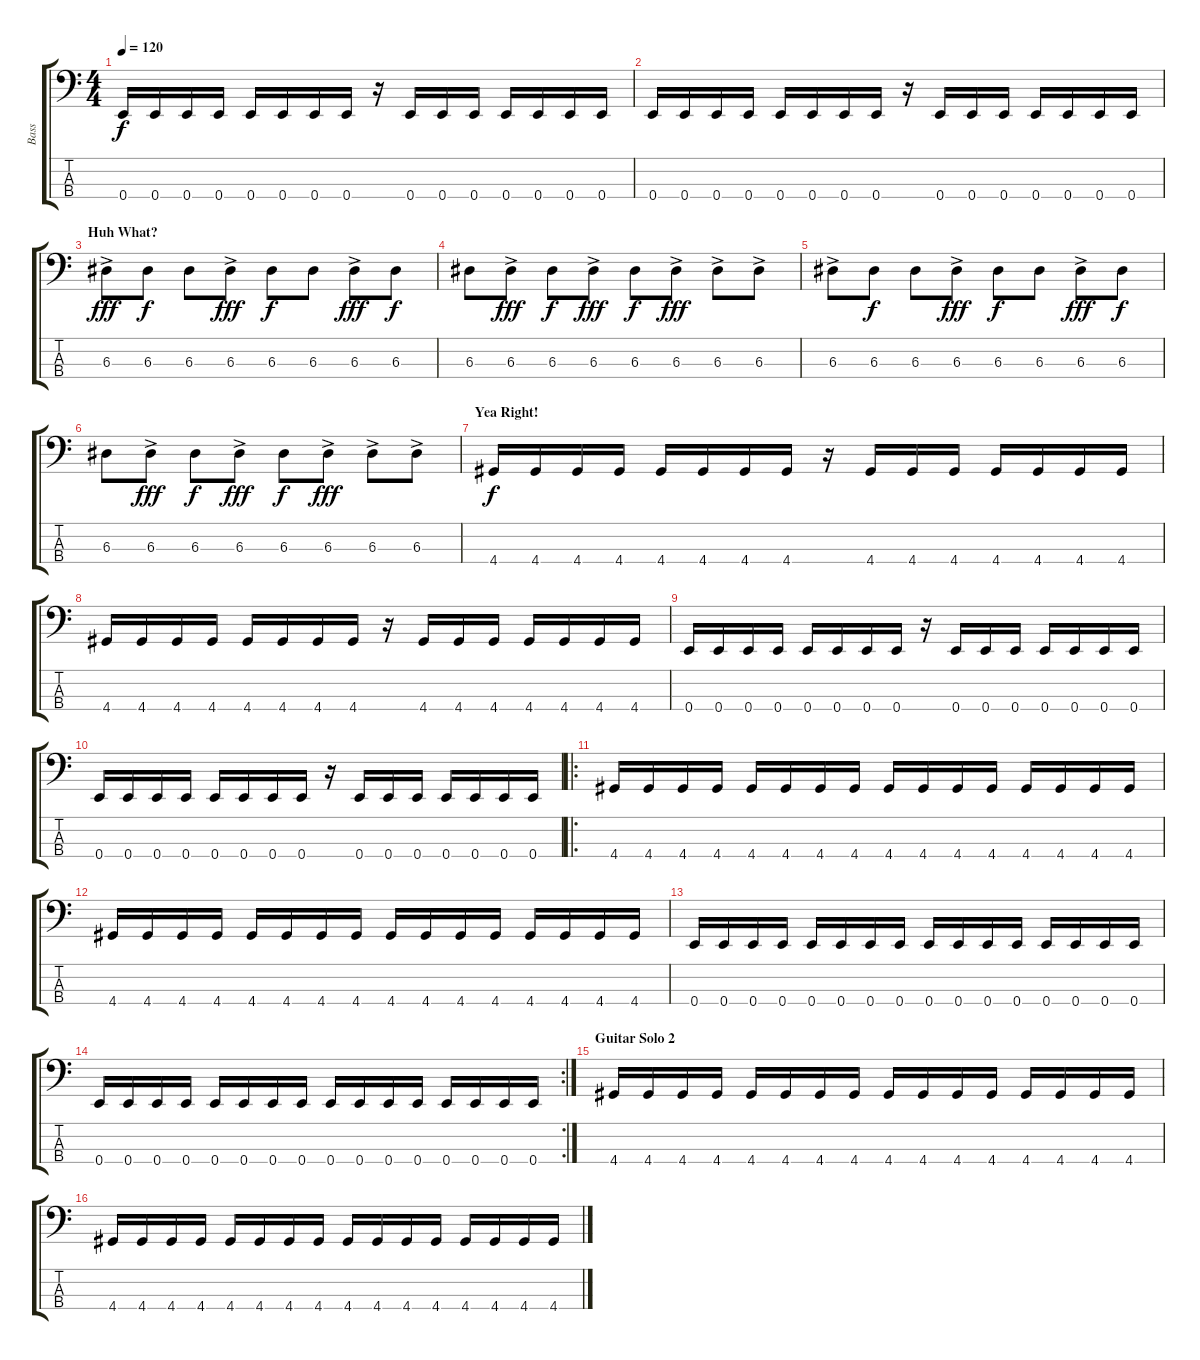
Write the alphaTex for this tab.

\track ("Bass" "Bass") {instrument electricbasspick}
\staff {score tabs}
\tuning (G2 D2 A1 E1) {hide}
\ts (4 4)
\tempo 120
\clef f4
\ks c
0.4.16{dy f} 0.4.16 0.4.16 0.4.16 0.4.16 0.4.16 0.4.16 0.4.16 r.16 0.4.16 0.4.16 0.4.16 0.4.16 0.4.16 0.4.16 0.4.16 |
0.4.16 0.4.16 0.4.16 0.4.16 0.4.16 0.4.16 0.4.16 0.4.16 r.16 0.4.16 0.4.16 0.4.16 0.4.16 0.4.16 0.4.16 0.4.16 |
\section ("" "Huh What?")
6.3{ac}.8{dy fff} 6.3.8{dy f} 6.3.8 6.3{ac}.8{dy fff} 6.3.8{dy f} 6.3.8 6.3{ac}.8{dy fff} 6.3.8{dy f} |
6.3.8 6.3{ac}.8{dy fff} 6.3.8{dy f} 6.3{ac}.8{dy fff} 6.3.8{dy f} 6.3{ac}.8{dy fff} 6.3{ac}.8 6.3{ac}.8 |
6.3{ac}.8 6.3.8{dy f} 6.3.8 6.3{ac}.8{dy fff} 6.3.8{dy f} 6.3.8 6.3{ac}.8{dy fff} 6.3.8{dy f} |
6.3.8 6.3{ac}.8{dy fff} 6.3.8{dy f} 6.3{ac}.8{dy fff} 6.3.8{dy f} 6.3{ac}.8{dy fff} 6.3{ac}.8 6.3{ac}.8 |
\section ("" "Yea Right!")
4.4.16{dy f} 4.4.16 4.4.16 4.4.16 4.4.16 4.4.16 4.4.16 4.4.16 r.16 4.4.16 4.4.16 4.4.16 4.4.16 4.4.16 4.4.16 4.4.16 |
4.4.16 4.4.16 4.4.16 4.4.16 4.4.16 4.4.16 4.4.16 4.4.16 r.16 4.4.16 4.4.16 4.4.16 4.4.16 4.4.16 4.4.16 4.4.16 |
0.4.16 0.4.16 0.4.16 0.4.16 0.4.16 0.4.16 0.4.16 0.4.16 r.16 0.4.16 0.4.16 0.4.16 0.4.16 0.4.16 0.4.16 0.4.16 |
0.4.16 0.4.16 0.4.16 0.4.16 0.4.16 0.4.16 0.4.16 0.4.16 r.16 0.4.16 0.4.16 0.4.16 0.4.16 0.4.16 0.4.16 0.4.16 |
\ro
4.4.16 4.4.16 4.4.16 4.4.16 4.4.16 4.4.16 4.4.16 4.4.16 4.4.16 4.4.16 4.4.16 4.4.16 4.4.16 4.4.16 4.4.16 4.4.16 |
4.4.16 4.4.16 4.4.16 4.4.16 4.4.16 4.4.16 4.4.16 4.4.16 4.4.16 4.4.16 4.4.16 4.4.16 4.4.16 4.4.16 4.4.16 4.4.16 |
0.4.16 0.4.16 0.4.16 0.4.16 0.4.16 0.4.16 0.4.16 0.4.16 0.4.16 0.4.16 0.4.16 0.4.16 0.4.16 0.4.16 0.4.16 0.4.16 |
\rc 2
0.4.16 0.4.16 0.4.16 0.4.16 0.4.16 0.4.16 0.4.16 0.4.16 0.4.16 0.4.16 0.4.16 0.4.16 0.4.16 0.4.16 0.4.16 0.4.16 |
\section ("" "Guitar Solo 2")
4.4.16 4.4.16 4.4.16 4.4.16 4.4.16 4.4.16 4.4.16 4.4.16 4.4.16 4.4.16 4.4.16 4.4.16 4.4.16 4.4.16 4.4.16 4.4.16 |
4.4.16 4.4.16 4.4.16 4.4.16 4.4.16 4.4.16 4.4.16 4.4.16 4.4.16 4.4.16 4.4.16 4.4.16 4.4.16 4.4.16 4.4.16 4.4.16
